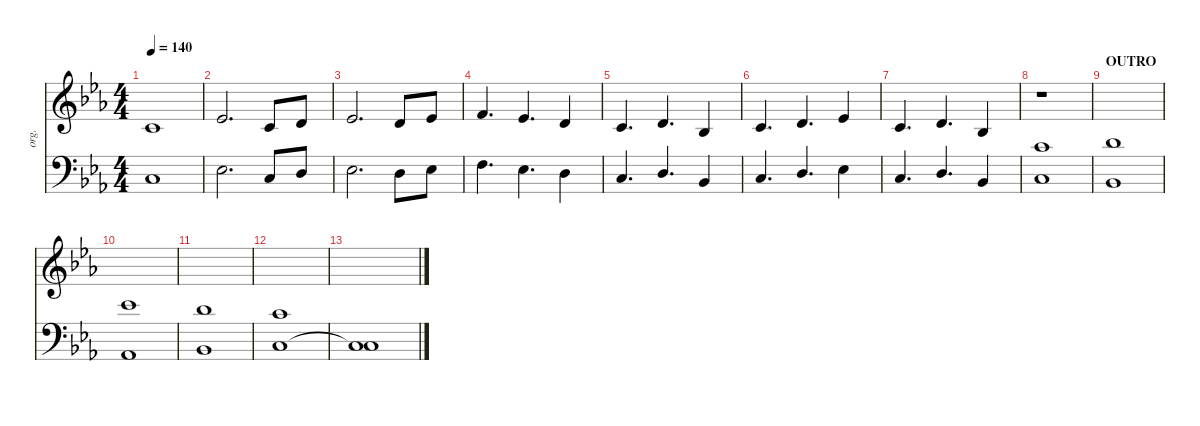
\defaultSystemsLayout 4
\hideDynamics
\bracketExtendMode nobrackets
\otherSystemsTrackNameOrientation horizontal
\track ("Organ" "org.") {instrument drawbarorgan}
\staff {score}
\tuning (E4 B3 G3 D3 A2 E2)
\ts (4 4)
\tempo 140
\clef g2
\ks cminor
-4.1{t acc forcenatural}.1{dy mf beam Up} |
-1.1{acc b}.2{d beam Up} -4.1{acc forcenatural}.8{beam Up} -2.1{acc forcenatural}.8{beam Up} |
-1.1{acc b}.2{d beam Up} -2.1{acc forcenatural}.8{beam Up} -1.1{acc b}.8{beam Up} |
1.1{acc forcenatural}.4{d beam Up} -1.1{acc b}.4{d beam Up} -2.1{acc forcenatural}.4{beam Up} |
-4.1{acc forcenatural}.4{d beam Up} -2.1{acc forcenatural}.4{d beam Up} -6.1{acc b}.4{beam Up} |
-4.1{acc forcenatural}.4{d beam Up} -2.1{acc forcenatural}.4{d beam Up} -1.1{acc b}.4{beam Up} |
-4.1{acc forcenatural}.4{d beam Up} -2.1{acc forcenatural}.4{d beam Up} -6.1{acc b}.4{beam Up} |
r.1{beam Down} |
\section ("" "OUTRO")
|
|
|
|
\staff {score}
\tuning (G2 D2 A1 E1 B0)
\clef f4
\ottava regular
\simile none
\ks cminor
5.1{t acc forcenatural}.1{dy mf beam Up} |
8.1{acc b}.2{d beam Down} 5.1{acc forcenatural}.8{beam Up} 7.1{acc forcenatural}.8{beam Up} |
8.1{acc b}.2{d beam Down} 7.1{acc forcenatural}.8{beam Down} 8.1{acc b}.8{beam Down} |
10.1{acc forcenatural}.4{d beam Down} 8.1{acc b}.4{d beam Down} 7.1{acc forcenatural}.4{beam Down} |
5.1{acc forcenatural}.4{d beam Up} 7.1{acc forcenatural}.4{d beam Up} 3.1{acc b}.4{beam Up} |
5.1{acc forcenatural}.4{d beam Up} 7.1{acc forcenatural}.4{d beam Up} 8.1{acc b}.4{beam Down} |
5.1{acc forcenatural}.4{d beam Up} 7.1{acc forcenatural}.4{d beam Up} 3.1{acc b}.4{beam Up} |
(5.1{acc forcenatural} 17.1{acc forcenatural}).1{beam Down} |
(3.1{acc b} 19.1{acc forcenatural}).1{beam Down} |
(20.1{acc b} 1.1{acc b}).1{beam Down} |
(3.1{acc b} 19.1{acc forcenatural}).1{beam Down} |
(17.1{acc forcenatural} 5.1{acc forcenatural}).1{beam Down} |
(5.1{t acc forcenatural} 5.1{t acc forcenatural}).1{beam Down}
